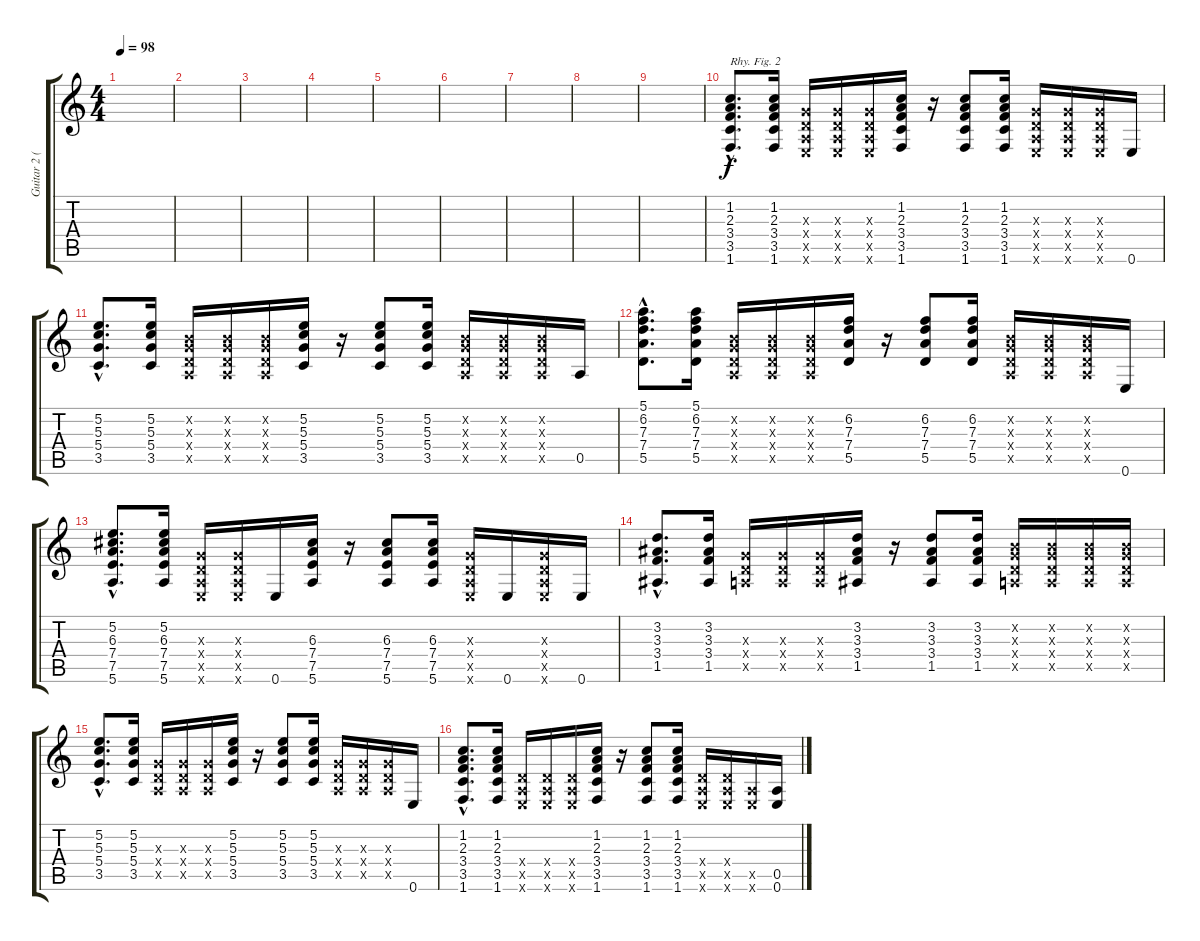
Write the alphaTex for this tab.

\track ("Guitar 2 (acous.)" "Guitar 2 (") {instrument acousticguitarsteel}
\staff {score tabs}
\tuning (E4 B3 G3 D3 A2 E2) {hide}
\ts (4 4)
\tempo 98
\clef g2
\ks c
|
|
|
|
|
|
|
|
|
(1.2{hac} 2.3{hac} 3.4{hac} 3.5{hac} 1.6{hac}).8{d txt "Rhy. Fig. 2"} (1.2 2.3 3.4 3.5 1.6).16 (0.3{x} 0.4{x} 0.5{x} 0.6{x}).16 (0.3{x} 0.4{x} 0.5{x} 0.6{x}).16 (0.3{x} 0.4{x} 0.5{x} 0.6{x}).16 (1.2 2.3 3.4 3.5 1.6).16 r.16 (1.2 2.3 3.4 3.5 1.6).8 (1.2 2.3 3.4 3.5 1.6).16 (0.3{x} 0.4{x} 0.5{x} 0.6{x}).16 (0.3{x} 0.4{x} 0.5{x} 0.6{x}).16 (0.3{x} 0.4{x} 0.5{x} 0.6{x}).16 0.6.16 |
(5.2{hac} 5.3{hac} 5.4{hac} 3.5{hac}).8{d} (5.2 5.3 5.4 3.5).16 (0.2{x} 0.3{x} 0.4{x} 0.5{x}).16 (0.2{x} 0.3{x} 0.4{x} 0.5{x}).16 (0.2{x} 0.3{x} 0.4{x} 0.5{x}).16 (5.2 5.3 5.4 3.5).16 r.16 (5.2 5.3 5.4 3.5).8 (5.2 5.3 5.4 3.5).16 (0.2{x} 0.3{x} 0.4{x} 0.5{x}).16 (0.2{x} 0.3{x} 0.4{x} 0.5{x}).16 (0.2{x} 0.3{x} 0.4{x} 0.5{x}).16 0.5.16 |
(5.1{hac} 6.2{hac} 7.3{hac} 7.4{hac} 5.5{hac}).8{d} (5.1 6.2 7.3 7.4 5.5).16 (0.2{x} 0.3{x} 0.4{x} 0.5{x}).16 (0.2{x} 0.3{x} 0.4{x} 0.5{x}).16 (0.2{x} 0.3{x} 0.4{x} 0.5{x}).16 (6.2 7.3 7.4 5.5).16 r.16 (6.2 7.3 7.4 5.5).8 (6.2 7.3 7.4 5.5).16 (0.2{x} 0.3{x} 0.4{x} 0.5{x}).16 (0.2{x} 0.3{x} 0.4{x} 0.5{x}).16 (0.2{x} 0.3{x} 0.4{x} 0.5{x}).16 0.6.16 |
(5.2{hac} 6.3{hac} 7.4{hac} 7.5{hac} 5.6{hac}).8{d} (5.2 6.3 7.4 7.5 5.6).16 (0.3{x} 0.4{x} 0.5{x} 0.6{x}).16 (0.3{x} 0.4{x} 0.5{x} 0.6{x}).16 0.6.16 (6.3 7.4 7.5 5.6).16 r.16 (6.3 7.4 7.5 5.6).8 (6.3 7.4 7.5 5.6).16 (0.3{x} 0.4{x} 0.5{x} 0.6{x}).16 0.6.16 (0.3{x} 0.4{x} 0.5{x} 0.6{x}).16 0.6.16 |
(3.2{hac} 3.3{hac} 3.4{hac} 1.5{hac}).8{d} (3.2 3.3 3.4 1.5).16 (0.3{x} 0.4{x} 0.5{x}).16 (0.3{x} 0.4{x} 0.5{x}).16 (0.3{x} 0.4{x} 0.5{x}).16 (3.2 3.3 3.4 1.5).16 r.16 (3.2 3.3 3.4 1.5).8 (3.2 3.3 3.4 1.5).16 (0.2{x} 0.3{x} 0.4{x} 0.5{x}).16 (0.2{x} 0.3{x} 0.4{x} 0.5{x}).16 (0.2{x} 0.3{x} 0.4{x} 0.5{x}).16 (0.2{x} 0.3{x} 0.4{x} 0.5{x}).16 |
(5.2{hac} 5.3{hac} 5.4{hac} 3.5{hac}).8{d} (5.2 5.3 5.4 3.5).16 (0.3{x} 0.4{x} 0.5{x}).16 (0.3{x} 0.4{x} 0.5{x}).16 (0.3{x} 0.4{x} 0.5{x}).16 (5.2 5.3 5.4 3.5).16 r.16 (5.2 5.3 5.4 3.5).8 (5.2 5.3 5.4 3.5).16 (0.3{x} 0.4{x} 0.5{x}).16 (0.3{x} 0.4{x} 0.5{x}).16 (0.3{x} 0.4{x} 0.5{x}).16 0.6.16 |
(1.2{hac} 2.3{hac} 3.4{hac} 3.5{hac} 1.6{hac}).8{d} (1.2 2.3 3.4 3.5 1.6).16 (0.4{x} 0.5{x} 0.6{x}).16 (0.4{x} 0.5{x} 0.6{x}).16 (0.4{x} 0.5{x} 0.6{x}).16 (1.2 2.3 3.4 3.5 1.6).16 r.16 (1.2 2.3 3.4 3.5 1.6).8 (1.2 2.3 3.4 3.5 1.6).16 (0.4{x} 0.5{x} 0.6{x}).16 (0.4{x} 0.5{x} 0.6{x}).16 (0.5{x} 0.6{x}).16 (0.5 0.6).16
